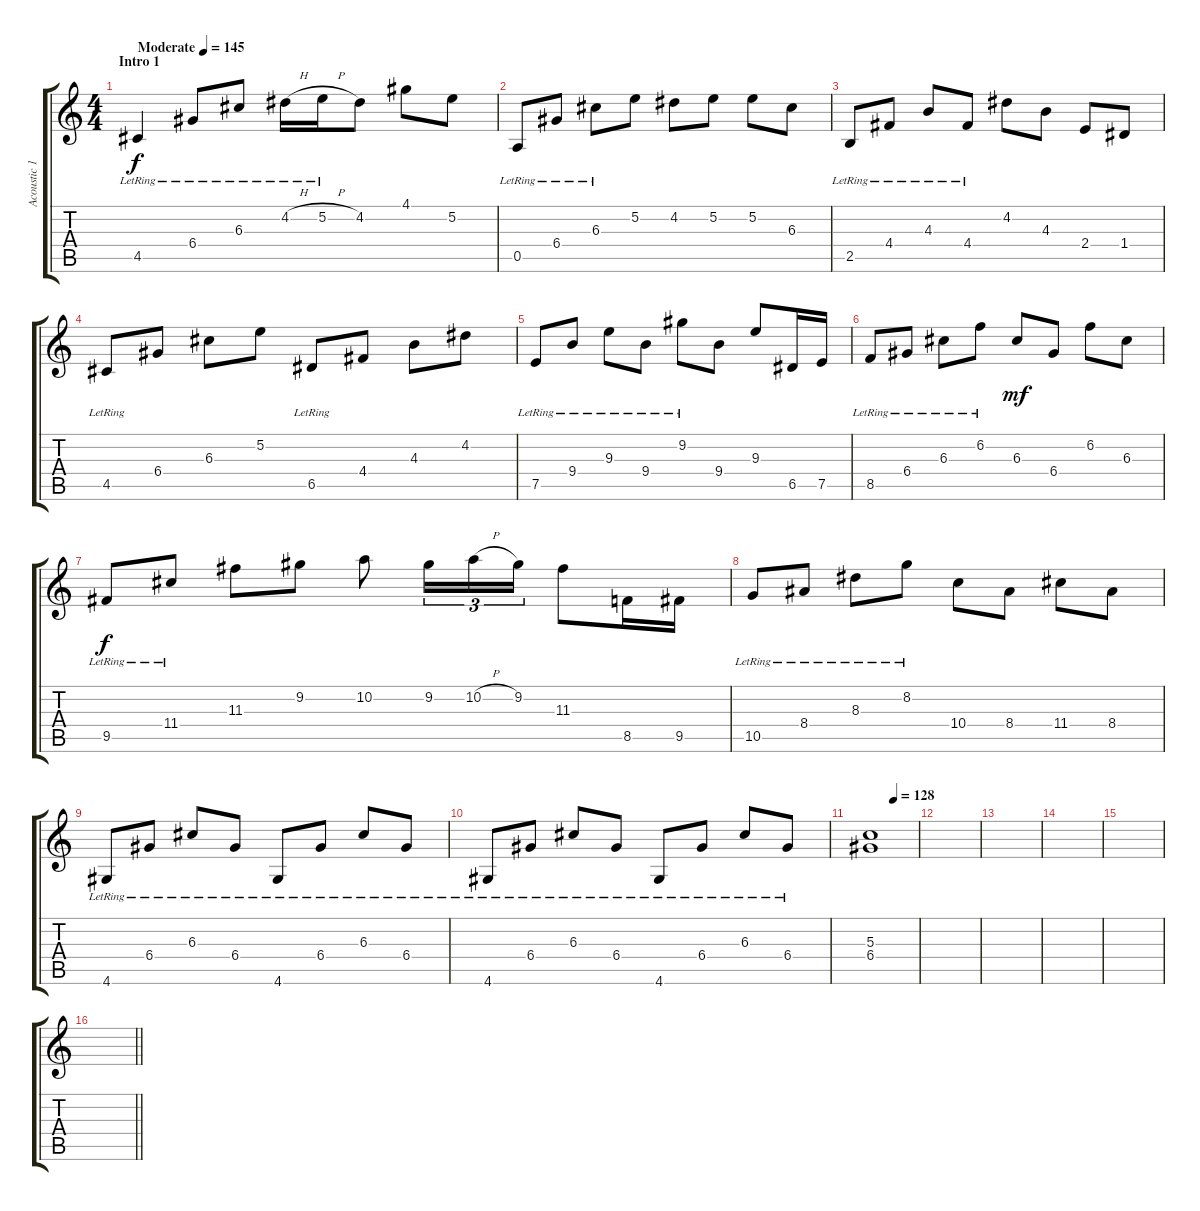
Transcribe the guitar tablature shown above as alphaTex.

\track ("Acoustic 1" "Acoustic 1") {instrument acousticguitarsteel}
\staff {score tabs}
\tuning (E4 B3 G3 D3 A2 E2) {hide}
\ts (4 4)
\section ("" "Intro 1")
\tempo (145 "Moderate")
\tempo 146
\tempo (145 "Moderate")
\clef g2
\ks c
4.5{lr}.4{dy f instrument acousticguitarsteel} 6.4{lr}.8 6.3{lr}.8 4.2{h lr}.16 5.2{h lr}.16 4.2.8 4.1.8 5.2.8 |
0.5{lr}.8 6.4{lr}.8 6.3{lr}.8 5.2.8 4.2.8 5.2.8 5.2.8 6.3.8 |
2.5{lr}.8 4.4{lr}.8 4.3{lr}.8 4.4{lr}.8 4.2.8 4.3.8 2.4.8 1.4.8 |
4.5{lr}.8 6.4.8 6.3.8 5.2.8 6.5{lr}.8 4.4.8 4.3.8 4.2.8 |
7.5{lr}.8 9.4{lr}.8 9.3{lr}.8 9.4{lr}.8 9.2{lr}.8 9.4.8 9.3.8 6.5.16 7.5.16 |
8.5{lr}.8 6.4{lr}.8 6.3{lr}.8 6.2{lr}.8 6.3.8{dy mf} 6.4.8 6.2.8 6.3.8 |
9.5{lr}.8{dy f} 11.4{lr}.8 11.3.8 9.2.8 10.2.8 9.2.16{tu (3 2)} 10.2{h}.16{tu (3 2)} 9.2.16{tu (3 2)} 11.3.8 8.5.16 9.5.16 |
10.5{lr}.8 8.4{lr}.8 8.3{lr}.8 8.2{lr}.8 10.4.8 8.4.8 11.4.8 8.4.8 |
4.6{lr}.8 6.4{lr}.8 6.3{lr}.8 6.4{lr}.8 4.6{lr}.8 6.4{lr}.8 6.3{lr}.8 6.4{lr}.8 |
4.6{lr}.8 6.4{lr}.8 6.3{lr}.8 6.4{lr}.8 4.6{lr}.8 6.4{lr}.8 6.3{lr}.8 6.4{lr}.8 |
\tempo (128 0.5)
(5.3 6.4).1 |
|
|
|
|
\barLineRight lightlight
